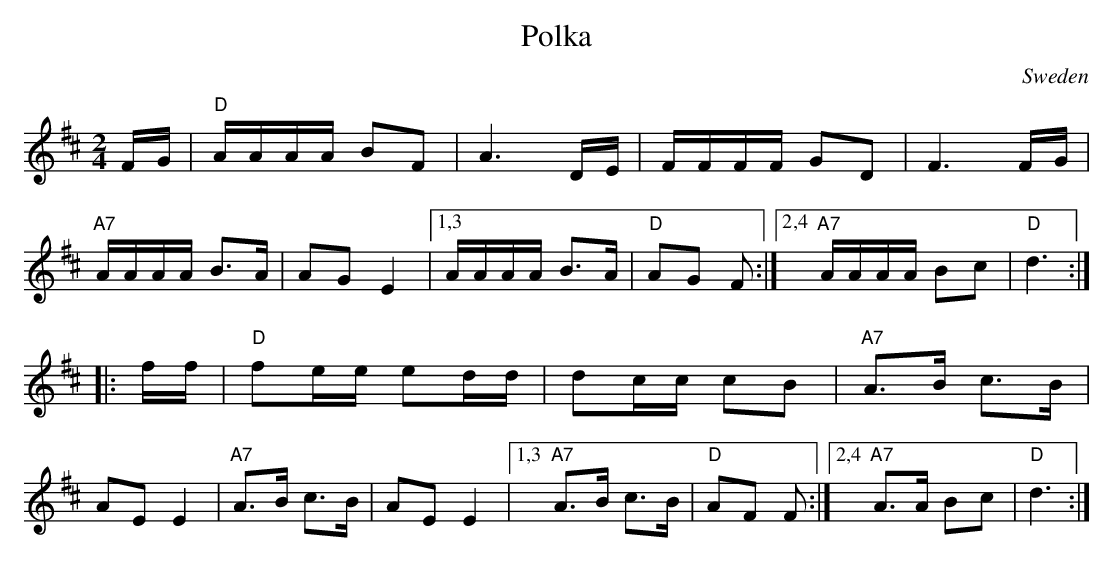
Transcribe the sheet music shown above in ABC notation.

X:1
T: Polka
O: Sweden
M: 2/4
L: 1/16
K: D
FG \
|  "D"AAAA B2F2 | A6 DE \
| FFFF G2D2 | F6 FG \
| "A7"AAAA B3A | A2G2 E4 \
|1,3 AAAA B3A | "D"A2G2 F2 \
:|2,4 "A7"AAAA B2c2 | "D"d6 :|
|: ff \
| "D"f2ee e2dd | d2cc c2B2 \
| "A7"A3B c3B | A2E2 E4 \
| "A7"A3B c3B | A2E2 E4 \
|1,3 "A7"A3B c3B | "D"A2F2 F2 \
:|2,4 "A7"A3A B2c2 | "D"d6 :|
